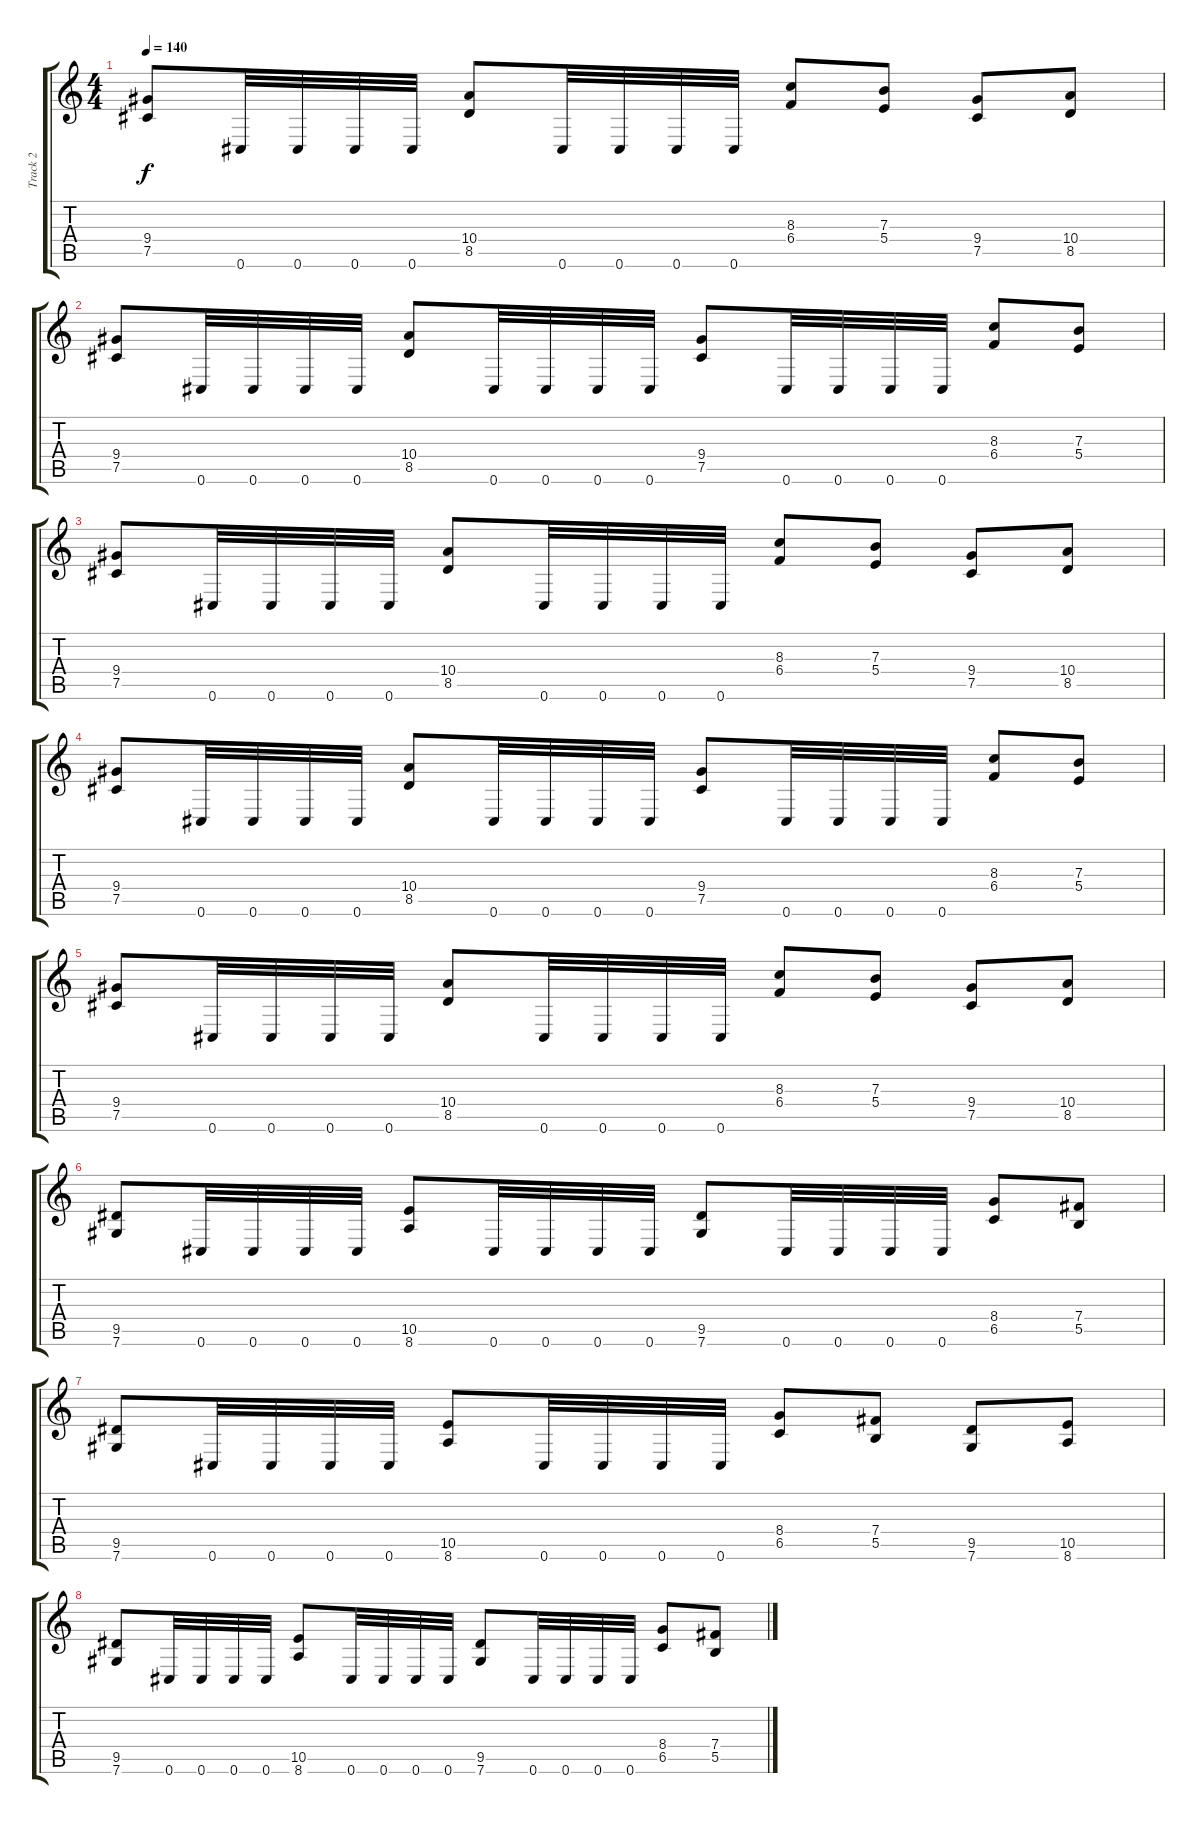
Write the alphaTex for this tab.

\track ("Track 2" "Track 2") {instrument distortionguitar}
\staff {score tabs}
\tuning (Db4 Ab3 E3 B2 Gb2 Db2) {hide}
\ts (4 4)
\tempo 140
\clef g2
\ks c
(9.4 7.5).8{dy f} 0.6.32 0.6.32 0.6.32 0.6.32 (10.4 8.5).8 0.6.32 0.6.32 0.6.32 0.6.32 (8.3 6.4).8 (7.3 5.4).8 (9.4 7.5).8 (10.4 8.5).8 |
(9.4 7.5).8 0.6.32 0.6.32 0.6.32 0.6.32 (10.4 8.5).8 0.6.32 0.6.32 0.6.32 0.6.32 (9.4 7.5).8 0.6.32 0.6.32 0.6.32 0.6.32 (8.3 6.4).8 (7.3 5.4).8 |
(9.4 7.5).8 0.6.32 0.6.32 0.6.32 0.6.32 (10.4 8.5).8 0.6.32 0.6.32 0.6.32 0.6.32 (8.3 6.4).8 (7.3 5.4).8 (9.4 7.5).8 (10.4 8.5).8 |
(9.4 7.5).8 0.6.32 0.6.32 0.6.32 0.6.32 (10.4 8.5).8 0.6.32 0.6.32 0.6.32 0.6.32 (9.4 7.5).8 0.6.32 0.6.32 0.6.32 0.6.32 (8.3 6.4).8 (7.3 5.4).8 |
(9.4 7.5).8 0.6.32 0.6.32 0.6.32 0.6.32 (10.4 8.5).8 0.6.32 0.6.32 0.6.32 0.6.32 (8.3 6.4).8 (7.3 5.4).8 (9.4 7.5).8 (10.4 8.5).8 |
(9.5 7.6).8 0.6.32 0.6.32 0.6.32 0.6.32 (10.5 8.6).8 0.6.32 0.6.32 0.6.32 0.6.32 (9.5 7.6).8 0.6.32 0.6.32 0.6.32 0.6.32 (8.4 6.5).8 (7.4 5.5).8 |
(9.5 7.6).8 0.6.32 0.6.32 0.6.32 0.6.32 (10.5 8.6).8 0.6.32 0.6.32 0.6.32 0.6.32 (8.4 6.5).8 (7.4 5.5).8 (9.5 7.6).8 (10.5 8.6).8 |
(9.5 7.6).8 0.6.32 0.6.32 0.6.32 0.6.32 (10.5 8.6).8 0.6.32 0.6.32 0.6.32 0.6.32 (9.5 7.6).8 0.6.32 0.6.32 0.6.32 0.6.32 (8.4 6.5).8 (7.4 5.5).8
